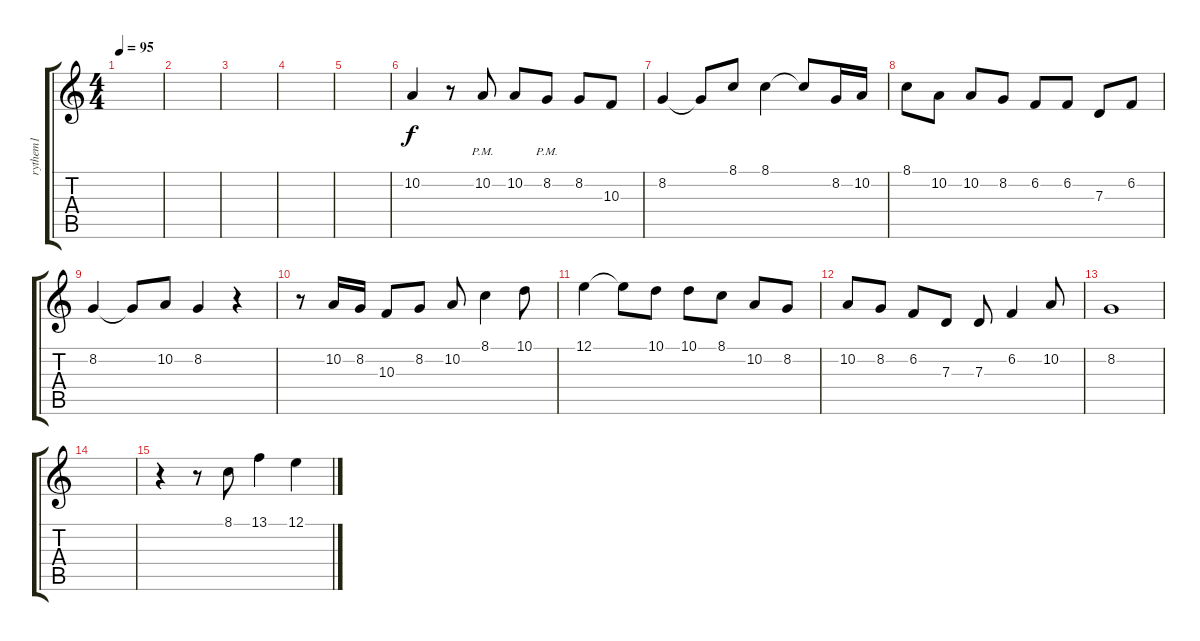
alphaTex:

\track ("rythem1" "rythem1") {instrument harpsichord}
\staff {score tabs}
\tuning (E4 B3 G3 D3 A2 E2) {hide}
\ts (4 4)
\tempo 95
\clef g2
\ks c
|
|
|
|
|
10.2.4{volume 15} r.8 10.2{pm}.8 10.2.8 8.2{pm}.8 8.2.8 10.3.8 |
8.2.4 8.2{t}.8 8.1.8 8.1.4 8.1{t}.8 8.2.16 10.2.16 |
8.1.8 10.2.8 10.2.8 8.2.8 6.2.8 6.2.8 7.3.8 6.2.8 |
8.2.4 8.2{t}.8 10.2.8 8.2.4 r.4 |
r.8 10.2.16 8.2.16 10.3.8 8.2.8 10.2.8 8.1.4 10.1.8 |
12.1.4 12.1{t}.8 10.1.8 10.1.8 8.1.8 10.2.8 8.2.8 |
10.2.8 8.2.8 6.2.8 7.3.8 7.3.8 6.2.4 10.2.8 |
8.2.1 |
|
r.4 r.8 8.1.8 13.1.4 12.1.4
